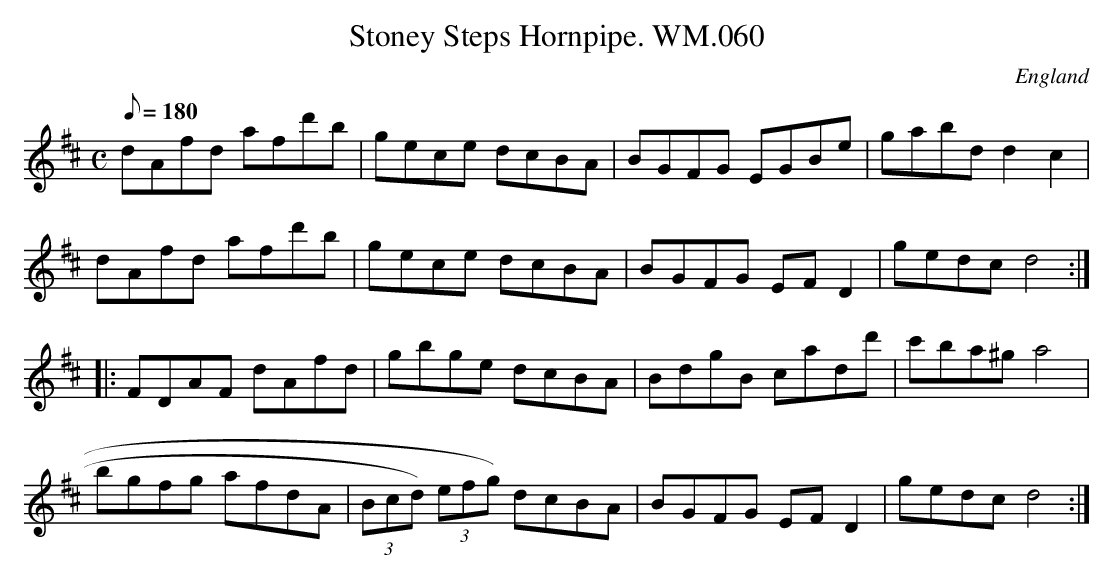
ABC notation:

X:1
T:Stoney Steps Hornpipe. WM.060
M:C
L:1/8
Q:180
O:England
James
K:D
dAfd afd'b | gece dcBA | BGFG EGBe | gabd d2-c2 |
dAfd afd'b | gece dcBA | BGFG EFD2 | gedcd4 :|
|: FDAF dAfd | gbge dcBA | BdgB cadd' | c'ba^ga4 |
bgfg afdA | (3Bcd) (3efg) dcBA | BGFG EFD2 | gedcd4 :|]
